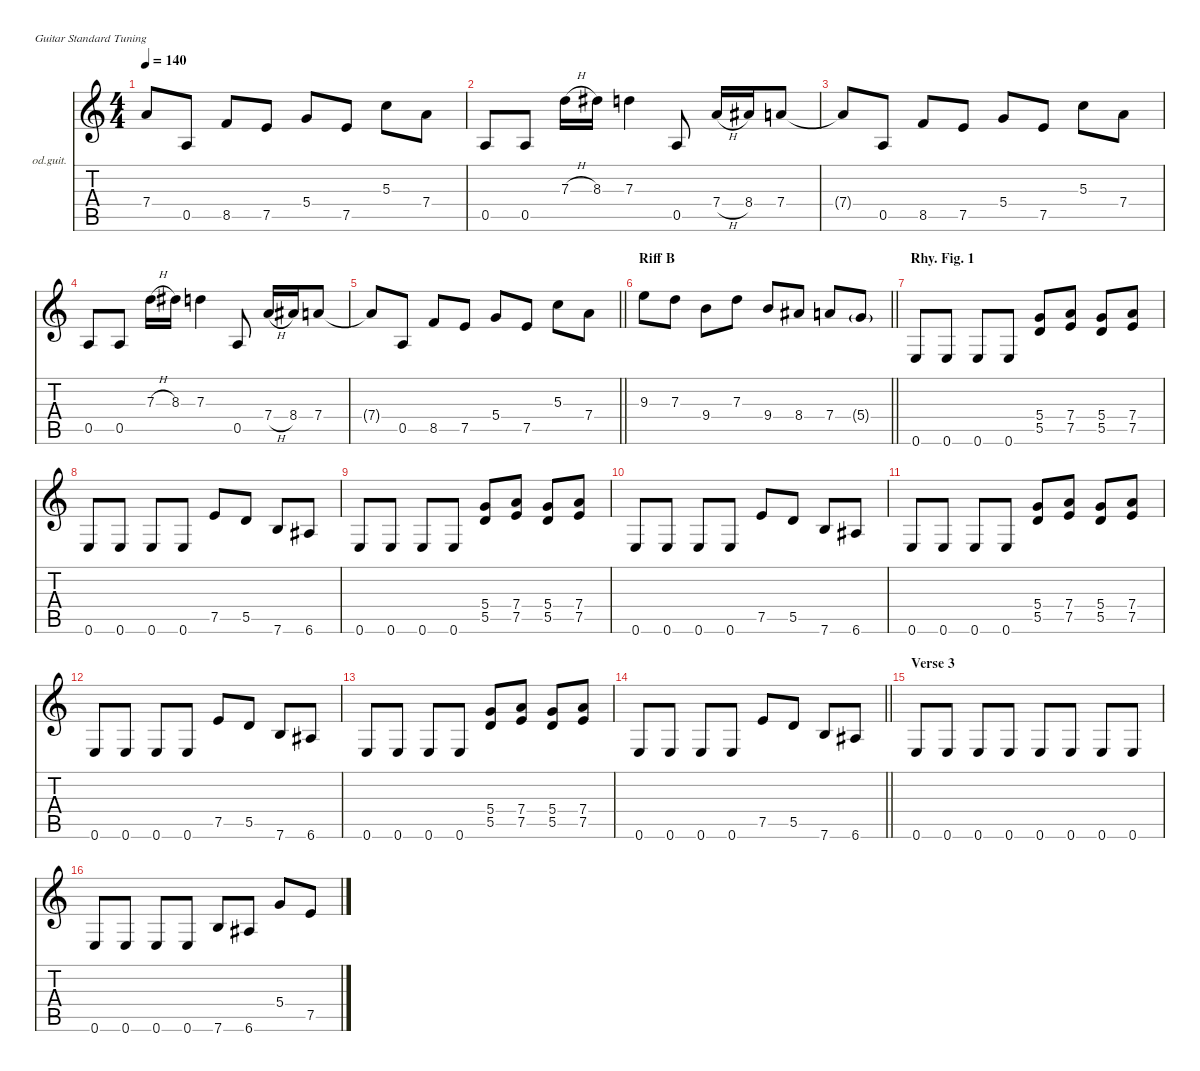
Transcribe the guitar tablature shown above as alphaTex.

\defaultSystemsLayout 4
\hideDynamics
\bracketExtendMode nobrackets
\firstSystemTrackNameOrientation horizontal
\otherSystemsTrackNameOrientation horizontal
\track ("Gtr. I" "od.guit.") {instrument overdrivenguitar}
\staff {score tabs}
\tuning (E4 B3 G3 D3 A2 E2)
\ts (4 4)
\tempo 140
\clef g2
\ks c
7.4{t}.8{dy f beam Up} 0.5.8{dy mf beam Up} 8.5.8{beam Up} 7.5.8{beam Up} 5.4.8{dy f beam Up} 7.5.8{dy mf beam Up} 5.3.8{dy f beam Down} 7.4.8{beam Down} |
0.5.8{dy mf beam Up} 0.5.8{beam Up} 7.3{h}.16{dy f beam Down} 8.3{acc #}.16{beam Down} 7.3.4{beam Down} 0.5.8{dy mf beam Up} 7.4{h}.16{dy f beam Up} 8.4{acc #}.16{beam Up} 7.4.8{beam Up} |
7.4{t}.8{beam Up} 0.5.8{dy mf beam Up} 8.5.8{beam Up} 7.5.8{beam Up} 5.4.8{dy f beam Up} 7.5.8{dy mf beam Up} 5.3.8{dy f beam Down} 7.4.8{beam Down} |
0.5.8{dy mf beam Up} 0.5.8{beam Up} 7.3{h}.16{dy f beam Down} 8.3{acc #}.16{beam Down} 7.3.4{beam Down} 0.5.8{dy mf beam Up} 7.4{h}.16{dy f beam Up} 8.4{acc #}.16{beam Up} 7.4.8{beam Up} |
\barLineRight lightlight
7.4{t}.8{beam Up} 0.5.8{dy mf beam Up} 8.5.8{beam Up} 7.5.8{beam Up} 5.4.8{dy f beam Up} 7.5.8{dy mf beam Up} 5.3.8{dy f beam Down} 7.4.8{beam Down} |
\section ("" "Riff B")
\barLineRight lightlight
9.3.8{beam Down} 7.3.8{beam Down} 9.4.8{beam Down} 7.3.8{beam Down} 9.4.8{beam Up} 8.4{acc #}.8{beam Up} 7.4.8{beam Up} 5.4{g}.8{dy ff beam Up} |
\section ("" "Rhy. Fig. 1")
0.6.8{dy mf beam Up} 0.6.8{beam Up} 0.6.8{beam Up} 0.6.8{beam Up} (5.4 5.5).8{dy f beam Up} (7.4 7.5).8{beam Up} (5.4 5.5).8{beam Up} (7.4 7.5).8{beam Up} |
0.6.8{beam Up} 0.6.8{beam Up} 0.6.8{beam Up} 0.6.8{beam Up} 7.5.8{beam Up} 5.5.8{beam Up} 7.6.8{beam Up} 6.6{acc #}.8{beam Up} |
0.6.8{dy mf beam Up} 0.6.8{beam Up} 0.6.8{beam Up} 0.6.8{beam Up} (5.4 5.5).8{dy f beam Up} (7.4 7.5).8{beam Up} (5.4 5.5).8{beam Up} (7.4 7.5).8{beam Up} |
0.6.8{beam Up} 0.6.8{beam Up} 0.6.8{beam Up} 0.6.8{beam Up} 7.5.8{beam Up} 5.5.8{beam Up} 7.6.8{beam Up} 6.6{acc #}.8{beam Up} |
0.6.8{dy mf beam Up} 0.6.8{beam Up} 0.6.8{beam Up} 0.6.8{beam Up} (5.4 5.5).8{dy f beam Up} (7.4 7.5).8{beam Up} (5.4 5.5).8{beam Up} (7.4 7.5).8{beam Up} |
0.6.8{beam Up} 0.6.8{beam Up} 0.6.8{beam Up} 0.6.8{beam Up} 7.5.8{beam Up} 5.5.8{beam Up} 7.6.8{beam Up} 6.6{acc #}.8{beam Up} |
0.6.8{dy mf beam Up} 0.6.8{beam Up} 0.6.8{beam Up} 0.6.8{beam Up} (5.4 5.5).8{dy f beam Up} (7.4 7.5).8{beam Up} (5.4 5.5).8{beam Up} (7.4 7.5).8{beam Up} |
\barLineRight lightlight
0.6.8{beam Up} 0.6.8{beam Up} 0.6.8{beam Up} 0.6.8{beam Up} 7.5.8{beam Up} 5.5.8{beam Up} 7.6.8{beam Up} 6.6{acc #}.8{beam Up} |
\section ("" "Verse 3")
0.6.8{beam Up} 0.6.8{beam Up} 0.6.8{beam Up} 0.6.8{beam Up} 0.6.8{beam Up} 0.6.8{beam Up} 0.6.8{beam Up} 0.6.8{beam Up} |
0.6.8{beam Up} 0.6.8{beam Up} 0.6.8{beam Up} 0.6.8{beam Up} 7.6.8{beam Up} 6.6{acc #}.8{beam Up} 5.4.8{beam Up} 7.5.8{beam Up}
